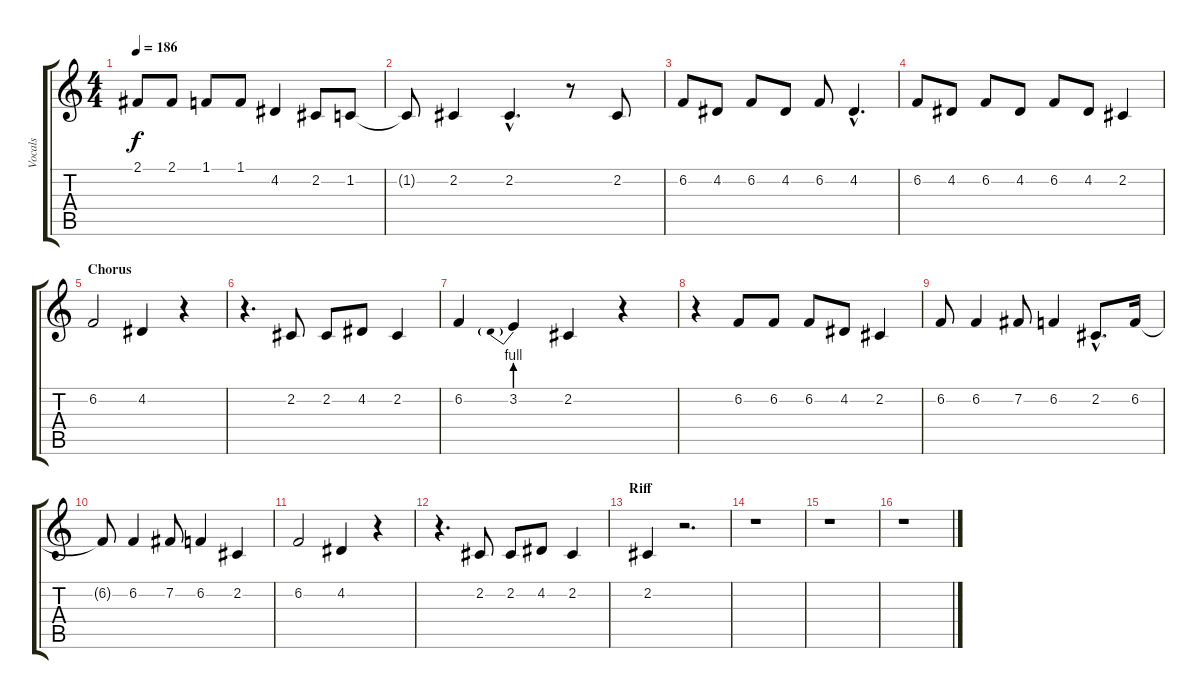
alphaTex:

\track ("Vocals" "Vocals") {instrument englishhorn}
\staff {score tabs}
\tuning (E4 B3 G3 D3 A2 E2) {hide}
\ts (4 4)
\tempo 186
\clef g2
\ks c
2.1.8{dy f} 2.1.8 1.1.8 1.1.8 4.2.4 2.2.8 1.2.8 |
1.2{t}.8 2.2.4 2.2{hac}.4{d} r.8 2.2.8 |
6.2.8 4.2.8 6.2.8 4.2.8 6.2.8 4.2{hac}.4{d} |
6.2.8 4.2.8 6.2.8 4.2.8 6.2.8 4.2.8 2.2.4 |
\section ("" "Chorus")
6.2.2 4.2.4 r.4 |
r.4{d} 2.2.8 2.2.8 4.2.8 2.2.4 |
6.2.4 3.2{be (prebend 0 4 60 4)}.4 2.2.4 r.4 |
r.4 6.2.8 6.2.8 6.2.8 4.2.8 2.2.4 |
6.2.8 6.2.4 7.2.8 6.2.4 2.2{hac}.8{d} 6.2.16 |
6.2{t}.8 6.2.4 7.2.8 6.2.4 2.2.4 |
6.2.2 4.2.4 r.4 |
r.4{d} 2.2.8 2.2.8 4.2.8 2.2.4 |
\section ("" "Riff")
2.2.4 r.2{d} |
r.1 |
r.1 |
r.1
